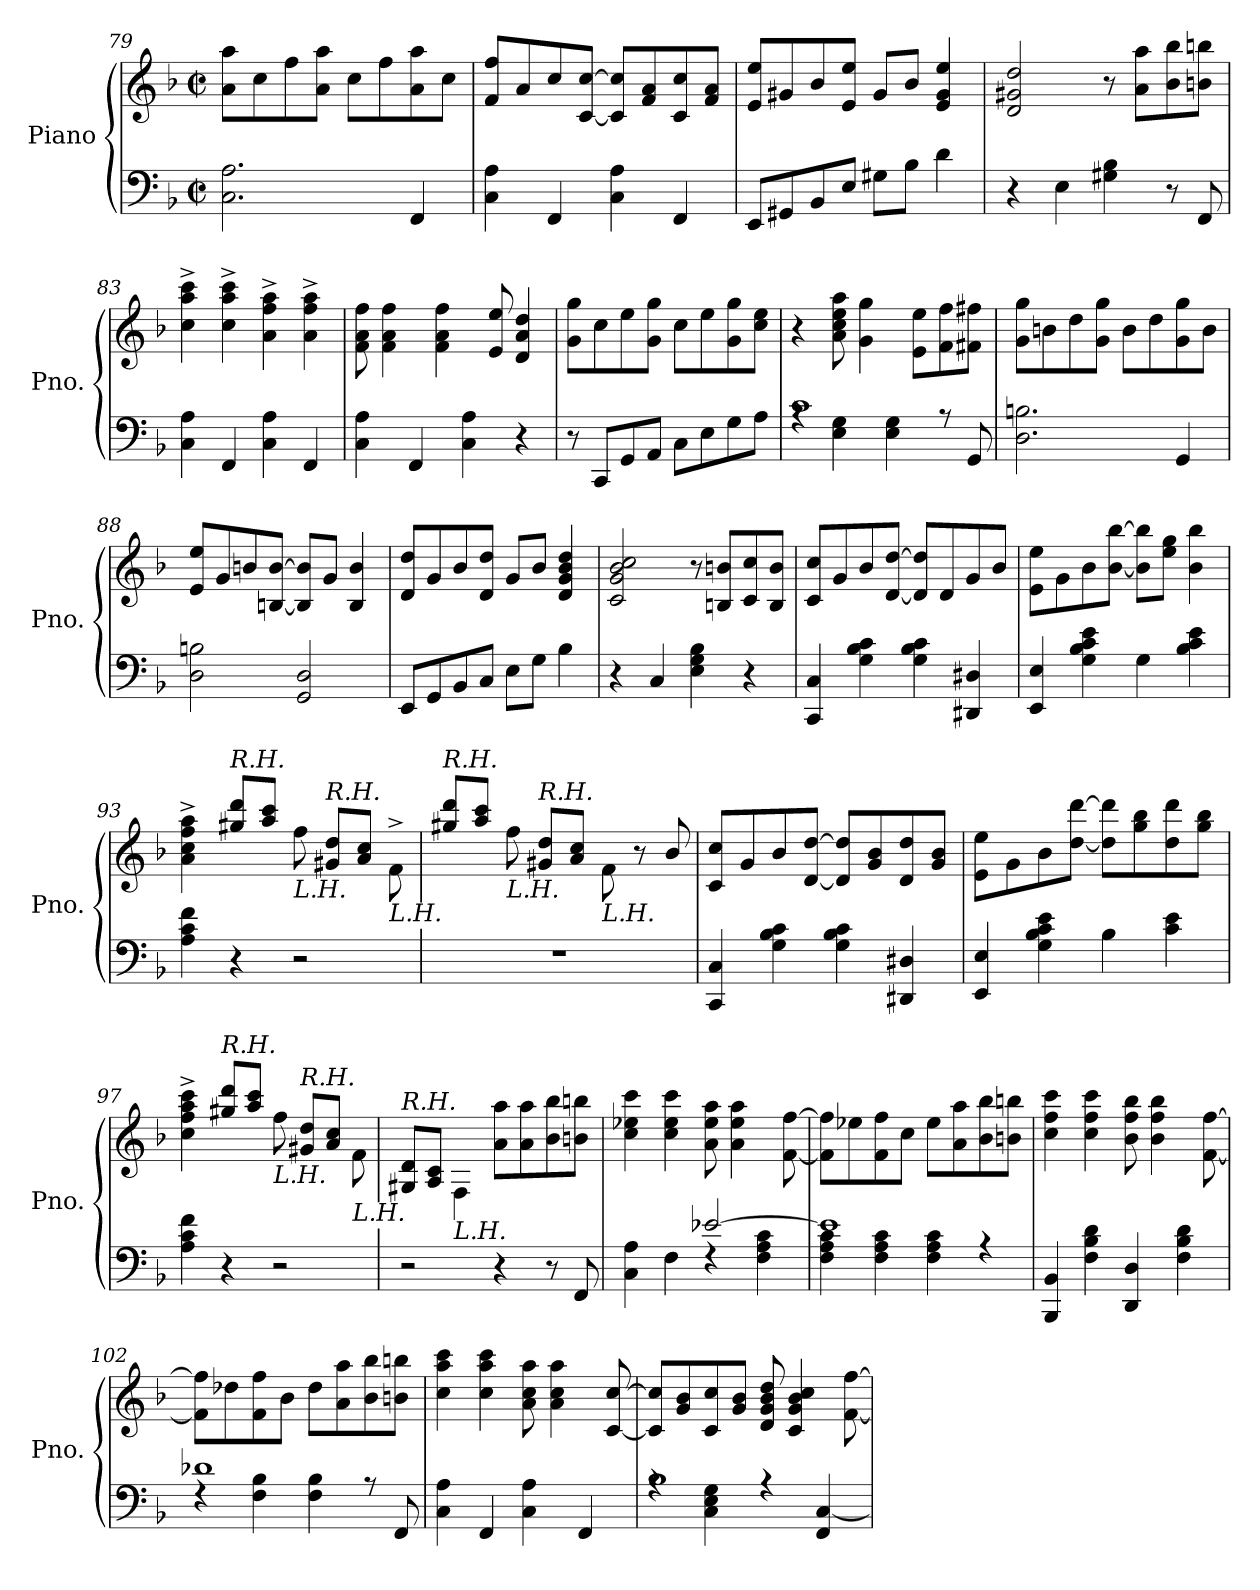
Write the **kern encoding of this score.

**kern	**kern
*part1	*part1
*staff2	*staff1
*I"Piano	*
*I'Pno.	*
!!LO:LB:g=z
*clefF4	*clefG2
*k[b-]	*k[b-]
*M2/2	*M2/2
*met(c|)	*met(c|)
=79	=79
2.C\ 2.A\	8a\ 8aa\L
.	8cc\
.	8ff\
.	8a\ 8aa\J
.	8cc\L
.	8ff\
4FF/	8a\ 8aa\
.	8cc\J
=80	=80
4C\ 4A\	8f/ 8ff/L
.	8a/
4FF/	8cc/
.	[8c/ [8cc/J
4C\ 4A\	8c/] 8cc/]L
.	8f/ 8a/
4FF/	8c/ 8cc/
.	8f/ 8a/J
=81	=81
8EE/L	8e/ 8ee/L
8GG#X/	8g#X/
8BB-/	8b-/
8E/J	8e/ 8ee/J
8G#X\L	8g#/L
8B-\J	8b-/J
4d\	4e/ 4g#/ 4ee/
=82	=82
4r	2d/ 2g#X/ 2dd/
4E\	.
4G#X\ 4B-\	8r
.	8a\ 8aa\L
8r	8b-\ 8bb-\
8FF/	8bn\ 8bbn\J
!!LO:PB:g=z
=83	=83
4C\ 4A\	4cc\^ 4aa\^ 4ccc\^
4FF/	4cc\^ 4aa\^ 4ccc\^
4C\ 4A\	4a\^ 4ff\^ 4aa\^
4FF/	4a\^ 4ff\^ 4aa\^
=84	=84
4C\ 4A\	8f\ 8a\ 8ff\
.	4f\ 4a\ 4ff\
4FF/	.
.	4f\ 4a\ 4ff\
4C\ 4A\	.
.	8e/ 8ee/
4r	4d/ 4a/ 4dd/
=85	=85
8r	8g\ 8gg\L
8CC/L	8cc\
8GG/	8ee\
8AA/J	8g\ 8gg\J
8C\L	8cc\L
8E\	8ee\
8G\	8g\ 8gg\
8A\J	8cc\ 8ee\J
=86	=86
*^	*
1c	4rA	4r
.	4E\ 4G\	8a\ 8cc\ 8ee\ 8aa\
.	.	4g\ 4gg\
.	4E\ 4G\	.
.	.	8e\ 8ee\L
.	8rA	8f\ 8ff\
.	8GG/	8f#X\ 8ff#X\J
*v	*v	*
!!LO:LB:g=z
=87	=87
2.D\ 2.Bn\	8g\ 8gg\L
.	8bn\
.	8dd\
.	8g\ 8gg\J
.	8b\L
.	8dd\
4GG/	8g\ 8gg\
.	8b\J
=88	=88
2D\ 2Bn\	8e/ 8ee/L
.	8g/
.	8bn/
.	[8Bn/ [8b/J
2GG/ 2D/	8B/] 8b/]L
.	8g/J
.	4B/ 4b/
=89	=89
8EE/L	8d/ 8dd/L
8GG/	8g/
8BB-/	8b-/
8C/J	8d/ 8dd/J
8E\L	8g/L
8G\J	8b-/J
4B-\	4d/ 4g/ 4b-/ 4dd/
=90	=90
4r	2c/ 2g/ 2b-/ 2cc/
4C/	.
4E\ 4G\ 4B-\	8r
.	8Bn/ 8bn/L
4r	8c/ 8cc/
.	8B/ 8b/J
!!LO:LB:g=z
=91	=91
4CC/ 4C/	8c/ 8cc/L
.	8g/
4G\ 4B-\ 4c\	8b-/
.	[8d/ [8dd/J
4G\ 4B-\ 4c\	8d/] 8dd/]L
.	8d/
4DD#X/ 4D#X/	8g/
.	8b-/J
=92	=92
4EE/ 4E/	8e\ 8ee\L
.	8g\
4G\ 4B-\ 4c\ 4e\	8b-\
.	[8b-\ [8bb-\J
4G\	8b-\] 8bb-\]L
.	8ee\ 8gg\J
4B-\ 4c\ 4e\	4b-\ 4bb-\
=93	=93
4A\ 4c\ 4f\	4a\^ 4cc\^ 4ff\^ 4aa\^
!	!LO:TX:a:i:t=R.H.
4r	8gg#X/ 8ddd/L
.	8aa/ 8ccc/J
!	!LO:TX:b:i:t=L.H.
2r	8ff\
!	!LO:TX:a:i:t=R.H.
.	8g#X/ 8dd/L
.	8a/ 8cc/J
!	!LO:TX:b:i:t=L.H.
.	8f^\
=94	=94
!	!LO:TX:a:i:t=R.H.
1r	8gg#X/ 8ddd/L
.	8aa/ 8ccc/J
!	!LO:TX:b:i:t=L.H.
.	8ff\
!	!LO:TX:a:i:t=R.H.
.	8g#X/ 8dd/L
.	8a/ 8cc/J
!	!LO:TX:b:i:t=L.H.
.	8f\
.	8r
.	8b-/
!!LO:LB:g=z
=95	=95
4CC/ 4C/	8c/ 8cc/L
.	8g/
4G\ 4B-\ 4c\	8b-/
.	[8d/ [8dd/J
4G\ 4B-\ 4c\	8d/] 8dd/]L
.	8g/ 8b-/
4DD#X/ 4D#X/	8d/ 8dd/
.	8g/ 8b-/J
=96	=96
4EE/ 4E/	8e\ 8ee\L
.	8g\
4G\ 4B-\ 4c\ 4e\	8b-\
.	[8dd\ [8ddd\J
4B-\	8dd\] 8ddd\]L
.	8gg\ 8bb-\
4c\ 4e\	8dd\ 8ddd\
.	8gg\ 8bb-\J
=97	=97
4A\ 4c\ 4f\	4cc\^ 4ff\^ 4aa\^ 4ccc\^
!	!LO:TX:a:i:t=R.H.
4r	8gg#X/ 8ddd/L
.	8aa/ 8ccc/J
!	!LO:TX:b:i:t=L.H.
2r	8ff\
!	!LO:TX:a:i:t=R.H.
.	8g#X/ 8dd/L
.	8a/ 8cc/J
!	!LO:TX:b:i:t=L.H.
.	8f\
=98	=98
!	!LO:TX:a:i:t=R.H.
2r	8G#X/ 8d/L
.	8A/ 8c/J
!	!LO:TX:b:i:t=L.H.
.	4F\
4r	8a\ 8aa\L
.	8a\ 8aa\
8r	8b-\ 8bb-\
8FF/	8bn\ 8bbn\J
!!LO:LB:g=z
=99	=99
*^	*
4C\ 4A\	2ryy	4cc\ 4ee-X\ 4ccc\
4F\	.	4cc\ 4ee-\ 4ccc\
[2e-X/	4rF	8a\ 8ee-\ 8aa\
.	.	4a\ 4ee-\ 4aa\
.	4F\ 4A\ 4c\	.
.	.	[8f\ [8ff\
=100	=100	=100
1e-]	4F\ 4A\ 4c\	8f\] 8ff\]L
.	.	8ee-X\
.	4F\ 4A\ 4c\	8f\ 8ff\
.	.	8cc\J
.	4F\ 4A\ 4c\	8ee-\L
.	.	8a\ 8aa\
.	4rA	8b-\ 8bb-\
.	.	8bn\ 8bbn\J
*v	*v	*
=101	=101
4BBB-/ 4BB-/	4cc\ 4ff\ 4ccc\
4F\ 4B-\ 4d\	4cc\ 4ff\ 4ccc\
4DD/ 4D/	8b-\ 8ff\ 8bb-\
.	4b-\ 4ff\ 4bb-\
4F\ 4B-\ 4d\	.
.	[8f\ [8ff\
=102	=102
*^	*
1d-X	4rF	8f\] 8ff\]L
.	.	8dd-X\
.	4F\ 4B-\	8f\ 8ff\
.	.	8b-\J
.	4F\ 4B-\	8dd-\L
.	.	8a\ 8aa\
.	8rA	8b-\ 8bb-\
.	8FF/	8bn\ 8bbn\J
*v	*v	*
=103	=103
4C\ 4A\	4cc\ 4aa\ 4ccc\
4FF/	4cc\ 4aa\ 4ccc\
4C\ 4A\	8a\ 8cc\ 8aa\
.	4a\ 4cc\ 4aa\
4FF/	.
.	[8c/ [8cc/
!!LO:LB:g=z
=104	=104
*^	*
1B-	4rA	8c/] 8cc/]L
.	.	8g/ 8b-/
.	4C\ 4E\ 4G\	8c/ 8cc/
.	.	8g/ 8b-/J
.	4rA	8d/ 8g/ 8b-/ 8dd/
.	.	4c/ 4g/ 4b-/ 4cc/
.	4FF/ [4C/	.
.	.	[8f\ [8ff\
*v	*v	*
=	=
*-	*-
